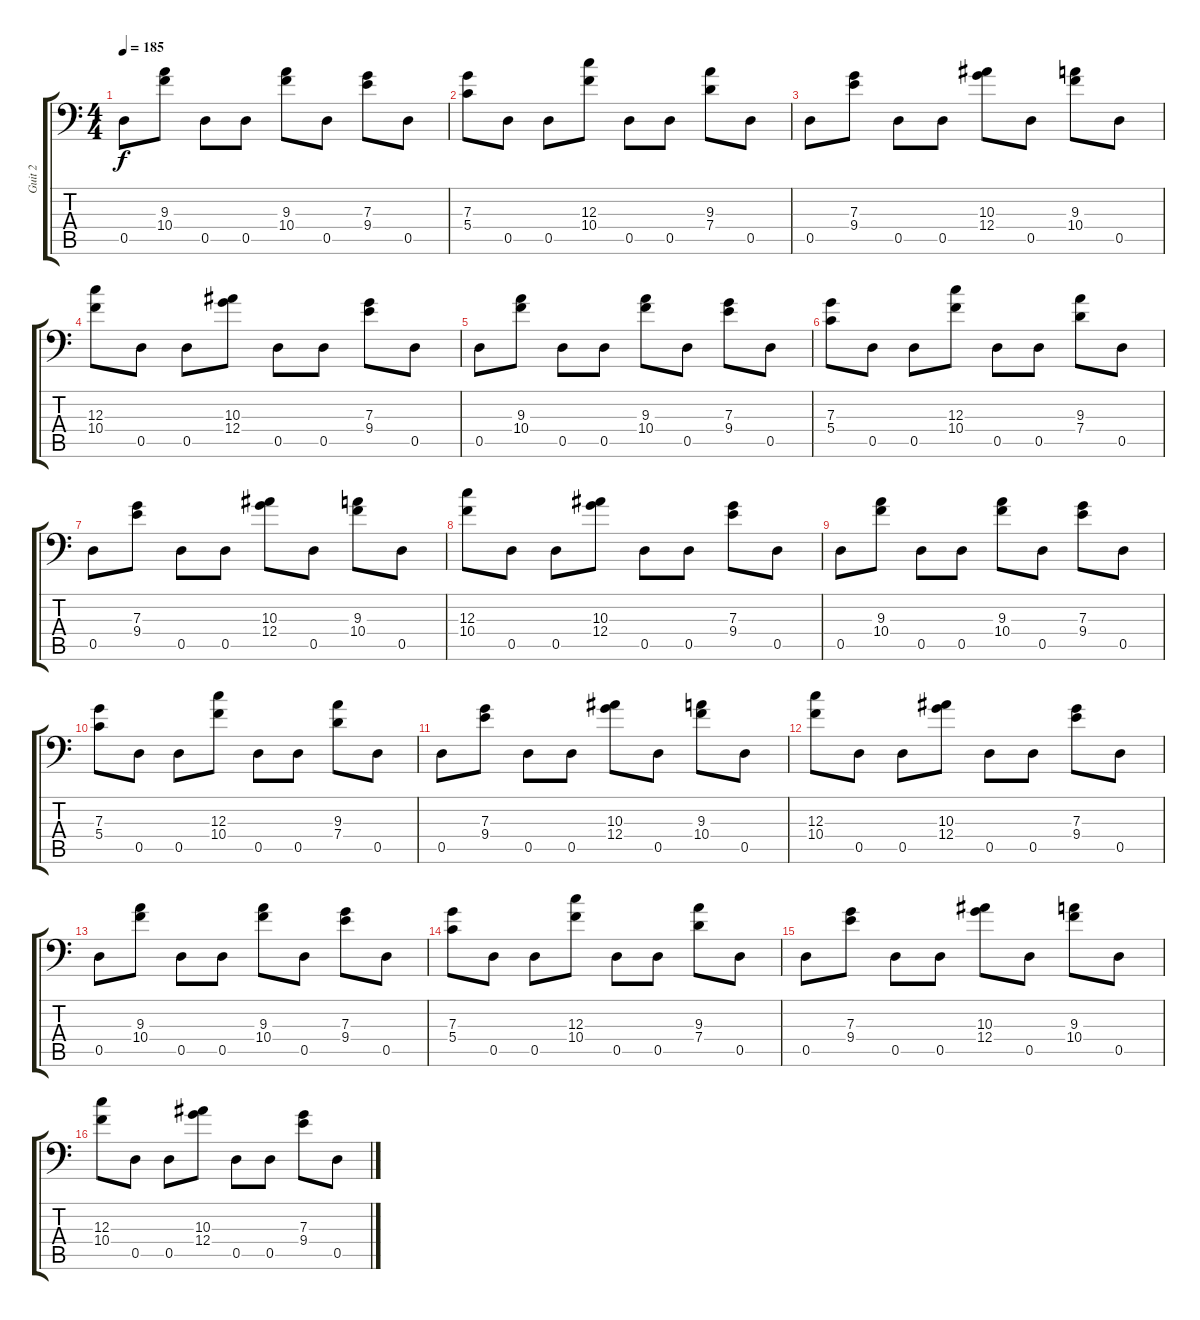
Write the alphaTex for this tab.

\track ("Guit 2" "Guit 2") {instrument distortionguitar}
\staff {score tabs}
\tuning (A3 E3 C3 G2 D2 A1) {hide}
\ts (4 4)
\tempo 185
\clef f4
\ks c
0.5.8{dy f} (9.3 10.4).8 0.5.8 0.5.8 (9.3 10.4).8 0.5.8 (7.3 9.4).8 0.5.8 |
(7.3 5.4).8 0.5.8 0.5.8 (12.3 10.4).8 0.5.8 0.5.8 (9.3 7.4).8 0.5.8 |
0.5.8 (7.3 9.4).8 0.5.8 0.5.8 (10.3 12.4).8 0.5.8 (9.3 10.4).8 0.5.8 |
(12.3 10.4).8 0.5.8 0.5.8 (10.3 12.4).8 0.5.8 0.5.8 (7.3 9.4).8 0.5.8 |
0.5.8 (9.3 10.4).8 0.5.8 0.5.8 (9.3 10.4).8 0.5.8 (7.3 9.4).8 0.5.8 |
(7.3 5.4).8 0.5.8 0.5.8 (12.3 10.4).8 0.5.8 0.5.8 (9.3 7.4).8 0.5.8 |
0.5.8 (7.3 9.4).8 0.5.8 0.5.8 (10.3 12.4).8 0.5.8 (9.3 10.4).8 0.5.8 |
(12.3 10.4).8 0.5.8 0.5.8 (10.3 12.4).8 0.5.8 0.5.8 (7.3 9.4).8 0.5.8 |
0.5.8 (9.3 10.4).8 0.5.8 0.5.8 (9.3 10.4).8 0.5.8 (7.3 9.4).8 0.5.8 |
(7.3 5.4).8 0.5.8 0.5.8 (12.3 10.4).8 0.5.8 0.5.8 (9.3 7.4).8 0.5.8 |
0.5.8 (7.3 9.4).8 0.5.8 0.5.8 (10.3 12.4).8 0.5.8 (9.3 10.4).8 0.5.8 |
(12.3 10.4).8 0.5.8 0.5.8 (10.3 12.4).8 0.5.8 0.5.8 (7.3 9.4).8 0.5.8 |
0.5.8 (9.3 10.4).8 0.5.8 0.5.8 (9.3 10.4).8 0.5.8 (7.3 9.4).8 0.5.8 |
(7.3 5.4).8 0.5.8 0.5.8 (12.3 10.4).8 0.5.8 0.5.8 (9.3 7.4).8 0.5.8 |
0.5.8 (7.3 9.4).8 0.5.8 0.5.8 (10.3 12.4).8 0.5.8 (9.3 10.4).8 0.5.8 |
(12.3 10.4).8 0.5.8 0.5.8 (10.3 12.4).8 0.5.8 0.5.8 (7.3 9.4).8 0.5.8
